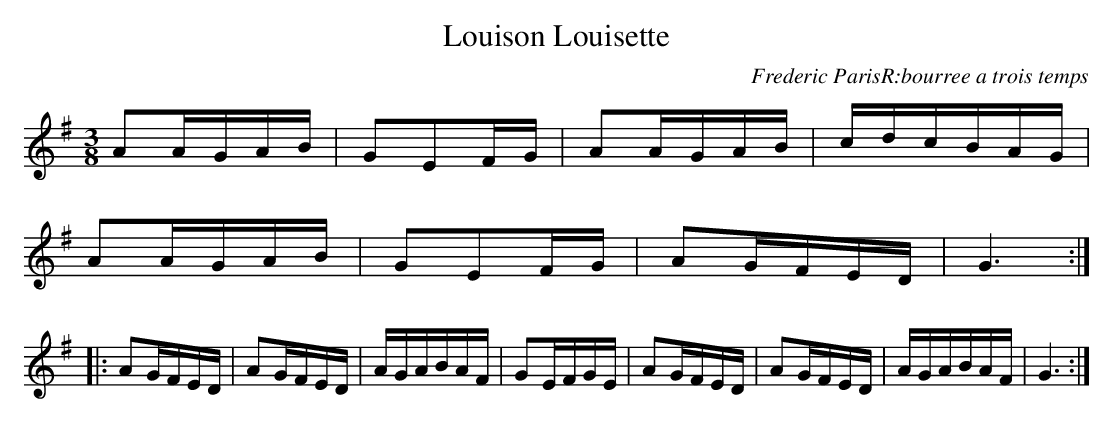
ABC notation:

X:1
T:Louison Louisette
C:Frederic Paris\R:bourree a trois temps
M:3/8
L:1/16
K:G
A2AGAB | G2E2FG | A2AGAB | cdcBAG |
A2AGAB | G2E2FG | A2GFED | G6 :|
|:\
A2GFED | A2GFED | AGABAF | G2EFGE\
 | A2GFED | A2GFED | AGABAF | G6 :|
